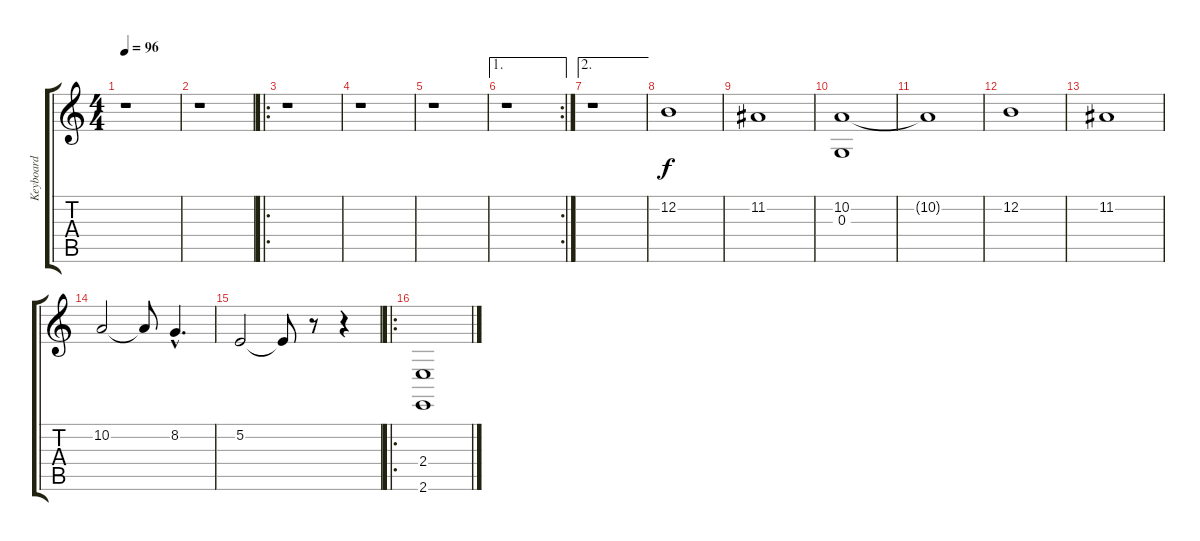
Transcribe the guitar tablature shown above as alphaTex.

\track ("Keyboard" "Keyboard") {instrument pad4choir}
\staff {score tabs}
\tuning (E4 B3 G3 D3 A2 D2) {hide}
\ts (4 4)
\tempo 96
\clef g2
\ks c
r.1{dy f} |
r.1 |
\ro
r.1 |
r.1 |
r.1 |
\ae 1
\rc 2
r.1 |
\ae 2
r.1 |
12.2.1{volume 11 instrument drawbarorgan} |
11.2.1 |
(10.2 0.3).1 |
10.2{t}.1 |
12.2.1 |
11.2.1 |
10.2.2 10.2{t}.8 8.2{hac}.4{d} |
5.2.2 5.2{t}.8 r.8 r.4 |
\ro
(2.4 2.6).1{volume 13 instrument pad4choir}
